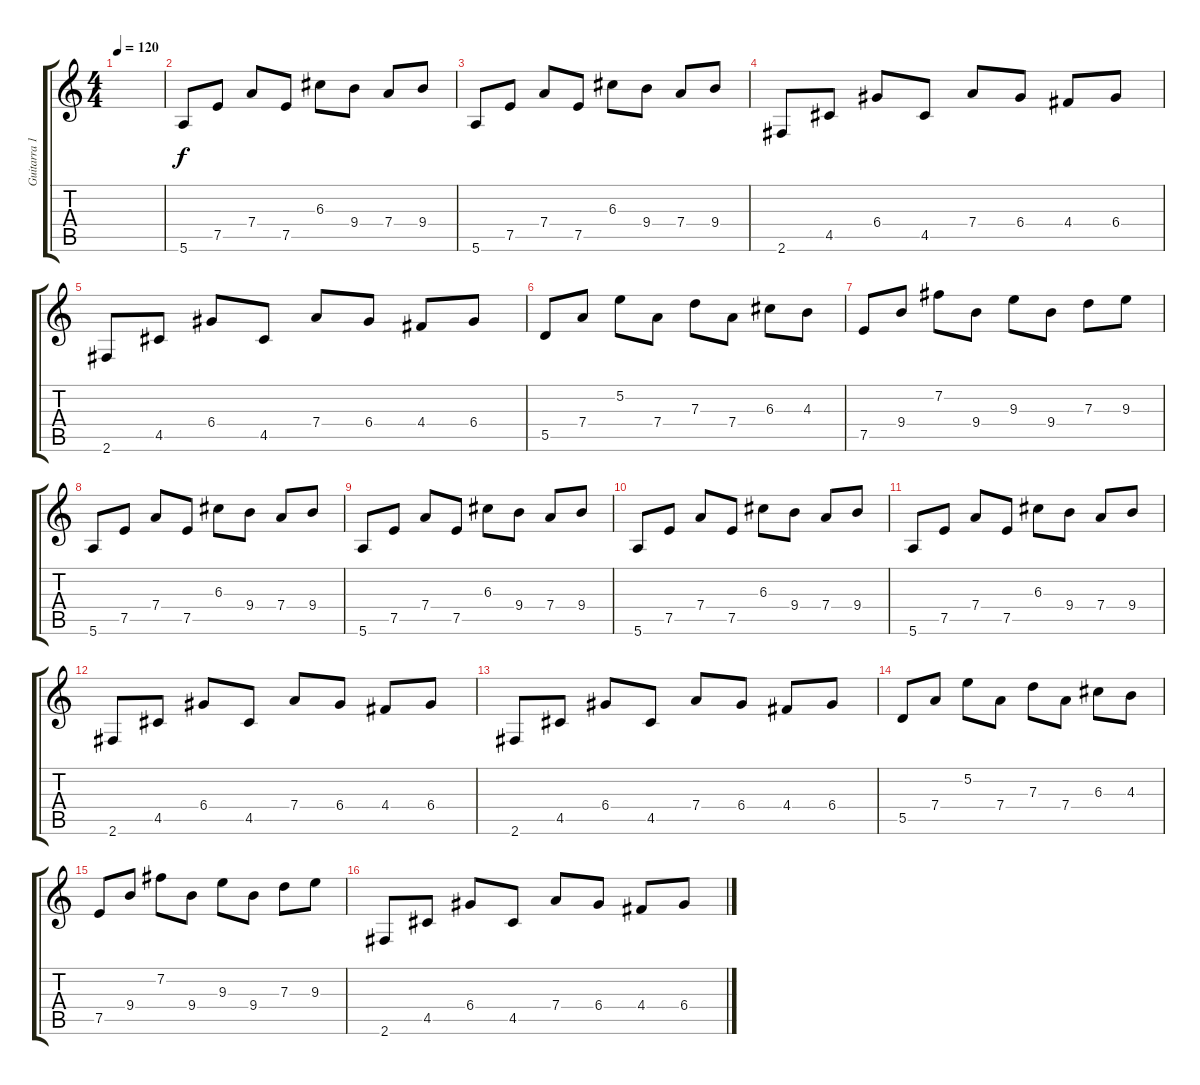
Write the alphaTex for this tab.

\track ("Guitarra 1" "Guitarra 1") {instrument distortionguitar}
\staff {score tabs}
\tuning (E4 B3 G3 D3 A2 E2) {hide}
\ts (4 4)
\tempo 120
\clef g2
\ks c
|
5.6.8 7.5.8 7.4.8 7.5.8 6.3.8 9.4.8 7.4.8 9.4.8 |
5.6.8 7.5.8 7.4.8 7.5.8 6.3.8 9.4.8 7.4.8 9.4.8 |
2.6.8 4.5.8 6.4.8 4.5.8 7.4.8 6.4.8 4.4.8 6.4.8 |
2.6.8 4.5.8 6.4.8 4.5.8 7.4.8 6.4.8 4.4.8 6.4.8 |
5.5.8 7.4.8 5.2.8 7.4.8 7.3.8 7.4.8 6.3.8 4.3.8 |
7.5.8 9.4.8 7.2.8 9.4.8 9.3.8 9.4.8 7.3.8 9.3.8 |
5.6.8 7.5.8 7.4.8 7.5.8 6.3.8 9.4.8 7.4.8 9.4.8 |
5.6.8 7.5.8 7.4.8 7.5.8 6.3.8 9.4.8 7.4.8 9.4.8 |
5.6.8 7.5.8 7.4.8 7.5.8 6.3.8 9.4.8 7.4.8 9.4.8 |
5.6.8 7.5.8 7.4.8 7.5.8 6.3.8 9.4.8 7.4.8 9.4.8 |
2.6.8 4.5.8 6.4.8 4.5.8 7.4.8 6.4.8 4.4.8 6.4.8 |
2.6.8 4.5.8 6.4.8 4.5.8 7.4.8 6.4.8 4.4.8 6.4.8 |
5.5.8 7.4.8 5.2.8 7.4.8 7.3.8 7.4.8 6.3.8 4.3.8 |
7.5.8 9.4.8 7.2.8 9.4.8 9.3.8 9.4.8 7.3.8 9.3.8 |
2.6.8 4.5.8 6.4.8 4.5.8 7.4.8 6.4.8 4.4.8 6.4.8
